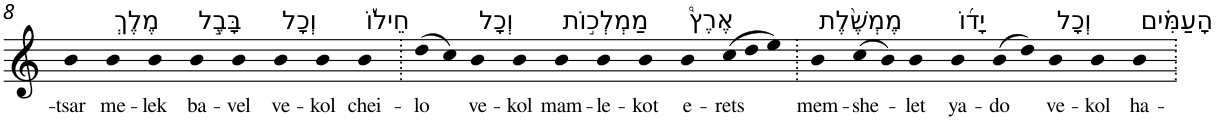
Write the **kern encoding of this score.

**kern	**text
*part1	*part1
*staff1	*staff1
*I"Piano	*
*I'Pno	*
!!LO:PB:g=z
*clefG2	*
*k[]	*
=8	=8
!	!LO:LY:b
4b	-tsar
!LO:TX:a:t=מֶלֶךְ	!
!	!LO:LY:b
4b	me-
!	!LO:LY:b
4b	-lek
!LO:TX:a:t=בָּבֶ֣ל	!
!	!LO:LY:b
4b	ba-
!	!LO:LY:b
4b	-vel
!LO:TX:a:t=וְכָל	!
!	!LO:LY:b
4b	ve-
!	!LO:LY:b
4b	-kol
!LO:TX:a:t=חֵיל֡וֹ	!
!	!LO:LY:b
4b	chei-
=9.	=9.
!	!LO:LY:b
(>8dd	-lo
8cc)	.
!LO:TX:a:t=וְכָל	!
!	!LO:LY:b
4b	ve-
!	!LO:LY:b
4b	-kol
!LO:TX:a:t=מַמְלְכ֣וֹת	!
!	!LO:LY:b
4b	mam-
!	!LO:LY:b
4b	-le-
!	!LO:LY:b
4b	-kot
!LO:TX:a:t=אֶרֶץ֩	!
!	!LO:LY:b
4b	e-
*Xtuplet	*
!	!LO:LY:b
(>12cc	-rets
12dd	.
12ee)	.
=10.	=10.
!LO:TX:a:t=מֶמְשֶׁ֨לֶת	!
!	!LO:LY:b
4b	mem-
!	!LO:LY:b
(>8cc	-she-
8b)	.
!	!LO:LY:b
4b	-let
!LO:TX:a:t=יָד֜וֹ	!
!	!LO:LY:b
4b	ya-
!	!LO:LY:b
(>8b	-do
8dd)	.
!LO:TX:a:t=וְכָל	!
!	!LO:LY:b
4b	ve-
!	!LO:LY:b
4b	-kol
!LO:TX:a:t=הָעַמִּ֗ים	!
!	!LO:LY:b
4b	ha-
=.	=.
*-	*-
